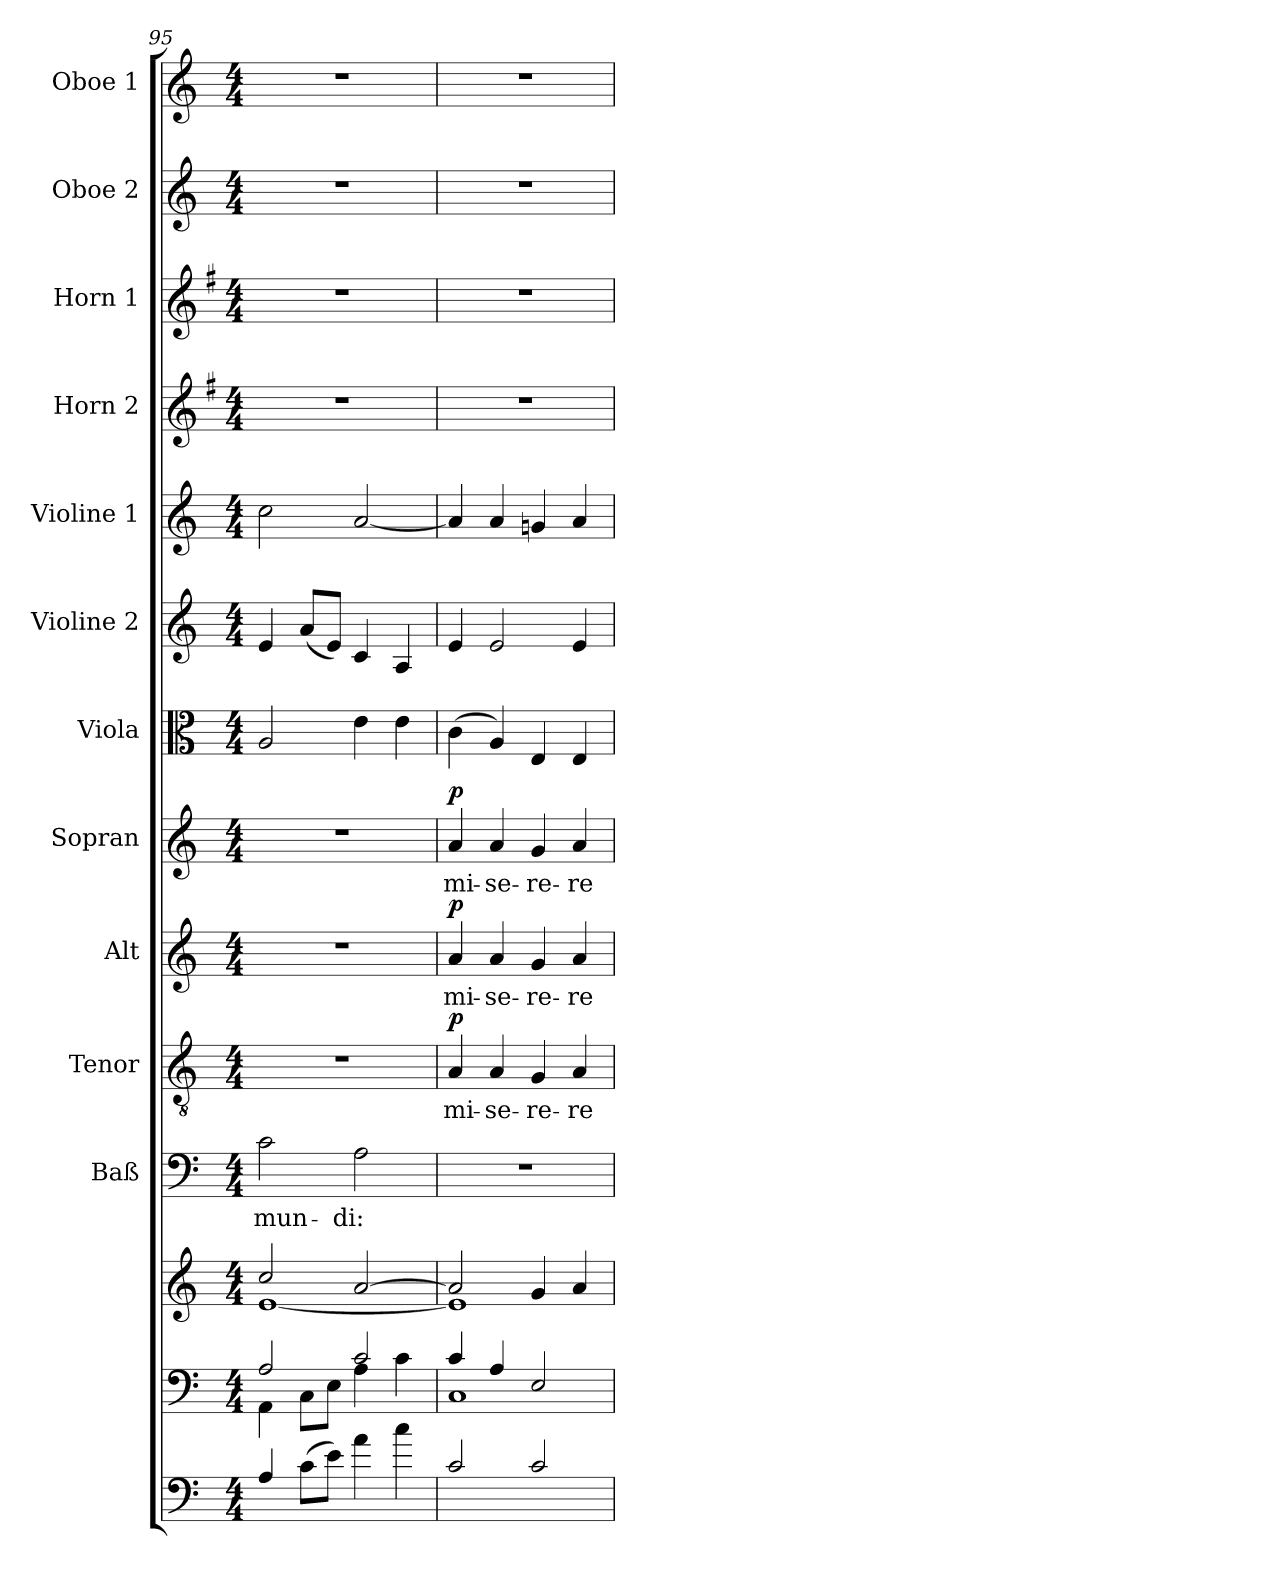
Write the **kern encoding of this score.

**kern	**kern	**kern	**kern	**text	**kern	**text	**dynam	**kern	**text	**dynam	**kern	**text	**dynam	**kern	**kern	**kern	**kern	**kern	**kern	**kern
*part13	*part12	*part12	*part11	*part11	*part10	*part10	*part10	*part9	*part9	*part9	*part8	*part8	*part8	*part7	*part6	*part5	*part4	*part3	*part2	*part1
*staff14	*staff13	*staff12	*staff11	*staff11	*staff10	*staff10	*staff10	*staff9	*staff9	*staff9	*staff8	*staff8	*staff8	*staff7	*staff6	*staff5	*staff4	*staff3	*staff2	*staff1
*	*	*	*I"Baß	*	*I"Tenor	*	*	*I"Alt	*	*	*I"Sopran	*	*	*I"Viola	*I"Violine 2	*I"Violine 1	*I"Horn 2	*I"Horn 1	*I"Oboe 2	*I"Oboe 1
*	*	*	*I'Baß	*	*I'Ten	*	*	*I'Alt	*	*	*I'Sop	*	*	*I'Vla.	*I'Vln. 2	*I'Vln. 1	*I'Hrn. 2	*I'Hrn. 1	*I'Ob. 2	*I'Ob. 1
*clefF4	*clefF4	*clefG2	*clefF4	*	*clefGv2	*	*	*clefG2	*	*	*clefG2	*	*	*clefC3	*clefG2	*clefG2	*clefG2	*clefG2	*clefG2	*clefG2
*ITrd7c12	*	*	*	*	*	*	*	*	*	*	*	*	*	*	*	*	*ITrd4c7	*ITrd4c7	*	*
*k[]	*k[]	*k[]	*k[]	*	*k[]	*	*	*k[]	*	*	*k[]	*	*	*k[]	*k[]	*k[]	*k[]	*k[]	*k[]	*k[]
*C:	*C:	*C:	*C:	*	*C:	*	*	*C:	*	*	*C:	*	*	*C:	*C:	*C:	*C:	*C:	*C:	*C:
*M4/4	*M4/4	*M4/4	*M4/4	*	*M4/4	*	*	*M4/4	*	*	*M4/4	*	*	*M4/4	*M4/4	*M4/4	*M4/4	*M4/4	*M4/4	*M4/4
=95	=95	=95	=95	=95	=95	=95	=95	=95	=95	=95	=95	=95	=95	=95	=95	=95	=95	=95	=95	=95
*	*^	*^	*	*	*	*	*	*	*	*	*	*	*	*	*	*	*	*	*	*
!	!	!	!	!	!	!LO:LY:b	!	!	!	!	!	!	!	!	!	!	!	!	!	!	!	!
4AA/	2A/	4AA\	2cc/	[<1e	2c\	mun-	1r	.	.	1r	.	.	1r	.	.	2A/	4e/	2cc\	1r	1r	1r	1r
(>8C\L	.	8C\L	.	.	.	.	.	.	.	.	.	.	.	.	.	.	(<8a/L	.	.	.	.	.
8E\J)	.	8E\J	.	.	.	.	.	.	.	.	.	.	.	.	.	.	8e/J)	.	.	.	.	.
!	!	!	!	!	!	!LO:LY:b	!	!	!	!	!	!	!	!	!	!	!	!	!	!	!	!
4A\	2c/	4A\	[>2a/	.	2A\	-di:	.	.	.	.	.	.	.	.	.	4e\	4c/	[2a/	.	.	.	.
4c\	.	4c\	.	.	.	.	.	.	.	.	.	.	.	.	.	4e\	4A/	.	.	.	.	.
=96	=96	=96	=96	=96	=96	=96	=96	=96	=96	=96	=96	=96	=96	=96	=96	=96	=96	=96	=96	=96	=96	=96
!	!	!	!	!	!	!	!	!LO:LY:b	!LO:DY:a	!	!LO:LY:b	!LO:DY:a	!	!LO:LY:b	!LO:DY:a	!	!	!	!	!	!	!
2C/	4c/	1C	2a/]	1e]	1r	.	4A/	mi-	p	4a/	mi-	p	4a/	mi-	p	(>4c\	4e/	4a/]	1r	1r	1r	1r
!	!	!	!	!	!	!	!	!LO:LY:b	!	!	!LO:LY:b	!	!	!LO:LY:b	!	!	!	!	!	!	!	!
.	4A/	.	.	.	.	.	4A/	-se-	.	4a/	-se-	.	4a/	-se-	.	4A/)	2e/	4a/	.	.	.	.
!	!	!	!	!	!	!	!	!LO:LY:b	!	!	!LO:LY:b	!	!	!LO:LY:b	!	!	!	!	!	!	!	!
2C/	2E/	.	4g/	.	.	.	4G/	-re-	.	4g/	-re-	.	4g/	-re-	.	4E/	.	4gn/	.	.	.	.
!	!	!	!	!	!	!	!	!LO:LY:b	!	!	!LO:LY:b	!	!	!LO:LY:b	!	!	!	!	!	!	!	!
.	.	.	4a/	.	.	.	4A/	-re	.	4a/	-re	.	4a/	-re	.	4E/	4e/	4a/	.	.	.	.
*	*v	*v	*	*	*	*	*	*	*	*	*	*	*	*	*	*	*	*	*	*	*	*
*	*	*v	*v	*	*	*	*	*	*	*	*	*	*	*	*	*	*	*	*	*	*
=	=	=	=	=	=	=	=	=	=	=	=	=	=	=	=	=	=	=	=	=
*-	*-	*-	*-	*-	*-	*-	*-	*-	*-	*-	*-	*-	*-	*-	*-	*-	*-	*-	*-	*-
